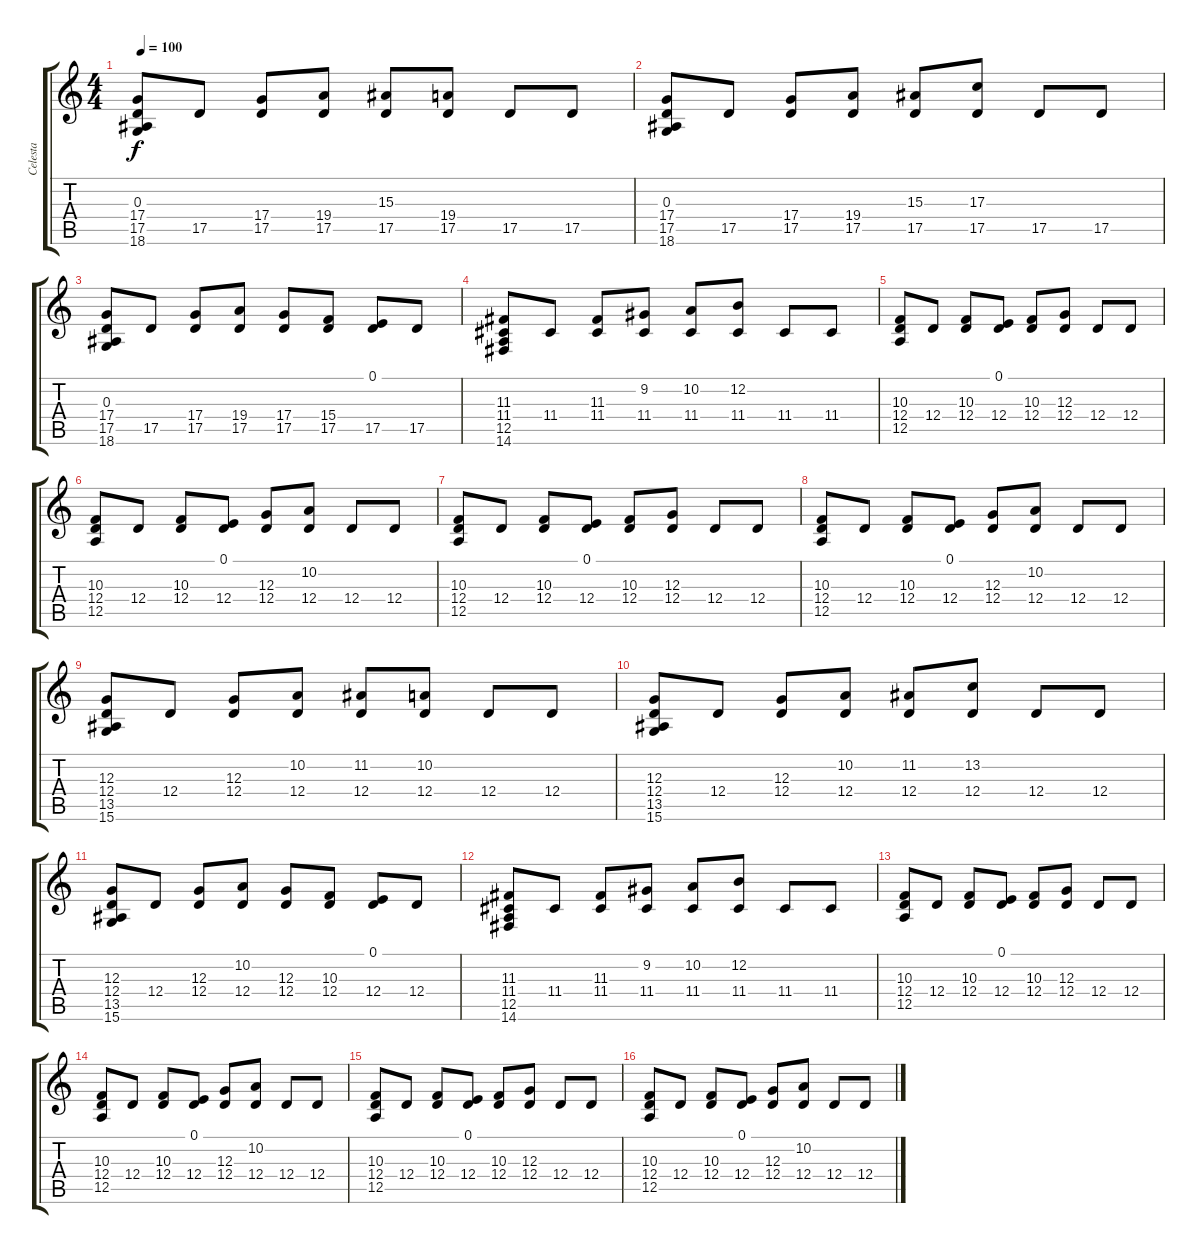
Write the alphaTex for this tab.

\track ("Celesta" "Celesta") {instrument celesta}
\staff {score tabs}
\tuning (E4 B3 G3 D3 A2 E2) {hide}
\ts (4 4)
\tempo 100
\clef g2
\ks c
(0.3 17.4 17.5 18.6).8{dy f} 17.5.8 (17.4 17.5).8 (19.4 17.5).8 (15.3 17.5).8 (19.4 17.5).8 17.5.8 17.5.8 |
(0.3 17.4 17.5 18.6).8 17.5.8 (17.4 17.5).8 (19.4 17.5).8 (15.3 17.5).8 (17.3 17.5).8 17.5.8 17.5.8 |
(0.3 17.4 17.5 18.6).8 17.5.8 (17.4 17.5).8 (19.4 17.5).8 (17.4 17.5).8 (15.4 17.5).8 (0.1 17.5).8 17.5.8 |
(11.3 11.4 12.5 14.6).8 11.4.8 (11.3 11.4).8 (9.2 11.4).8 (10.2 11.4).8 (12.2 11.4).8 11.4.8 11.4.8 |
(10.3 12.4 12.5).8 12.4.8 (10.3 12.4).8 (0.1 12.4).8 (10.3 12.4).8 (12.3 12.4).8 12.4.8 12.4.8 |
(10.3 12.4 12.5).8 12.4.8 (10.3 12.4).8 (0.1 12.4).8 (12.3 12.4).8 (10.2 12.4).8 12.4.8 12.4.8 |
(10.3 12.4 12.5).8 12.4.8 (10.3 12.4).8 (0.1 12.4).8 (10.3 12.4).8 (12.3 12.4).8 12.4.8 12.4.8 |
(10.3 12.4 12.5).8 12.4.8 (10.3 12.4).8 (0.1 12.4).8 (12.3 12.4).8 (10.2 12.4).8 12.4.8 12.4.8 |
(12.3 12.4 13.5 15.6).8 12.4.8 (12.3 12.4).8 (10.2 12.4).8 (11.2 12.4).8 (10.2 12.4).8 12.4.8 12.4.8 |
(12.3 12.4 13.5 15.6).8 12.4.8 (12.3 12.4).8 (10.2 12.4).8 (11.2 12.4).8 (13.2 12.4).8 12.4.8 12.4.8 |
(12.3 12.4 13.5 15.6).8 12.4.8 (12.3 12.4).8 (10.2 12.4).8 (12.3 12.4).8 (10.3 12.4).8 (0.1 12.4).8 12.4.8 |
(11.3 11.4 12.5 14.6).8 11.4.8 (11.3 11.4).8 (9.2 11.4).8 (10.2 11.4).8 (12.2 11.4).8 11.4.8 11.4.8 |
(10.3 12.4 12.5).8 12.4.8 (10.3 12.4).8 (0.1 12.4).8 (10.3 12.4).8 (12.3 12.4).8 12.4.8 12.4.8 |
(10.3 12.4 12.5).8 12.4.8 (10.3 12.4).8 (0.1 12.4).8 (12.3 12.4).8 (10.2 12.4).8 12.4.8 12.4.8 |
(10.3 12.4 12.5).8 12.4.8 (10.3 12.4).8 (0.1 12.4).8 (10.3 12.4).8 (12.3 12.4).8 12.4.8 12.4.8 |
(10.3 12.4 12.5).8 12.4.8 (10.3 12.4).8 (0.1 12.4).8 (12.3 12.4).8 (10.2 12.4).8 12.4.8 12.4.8
